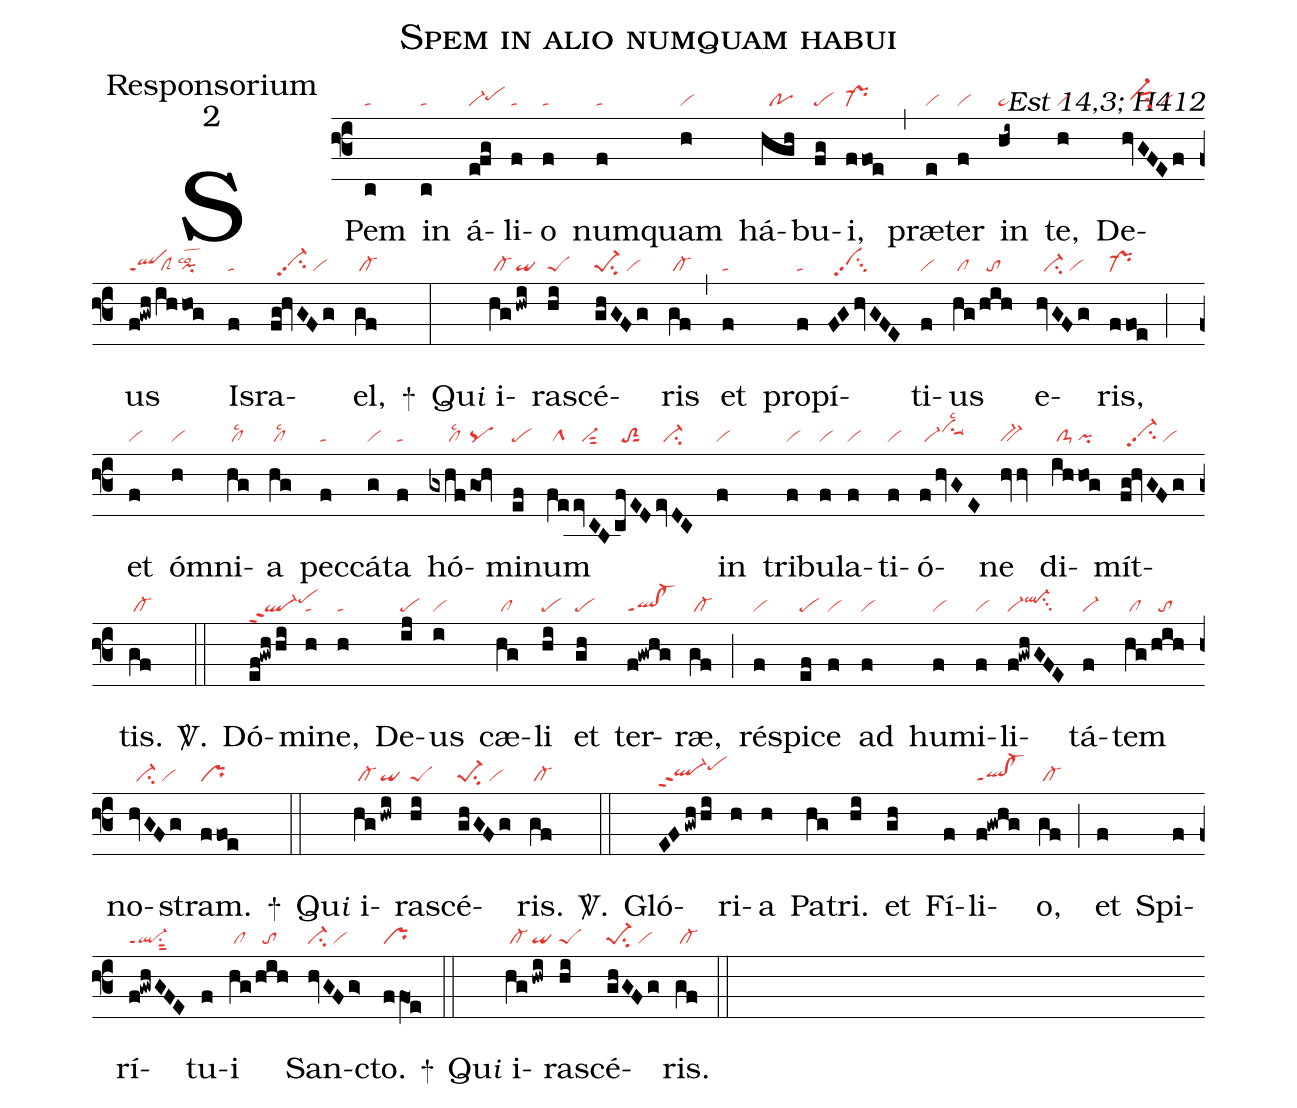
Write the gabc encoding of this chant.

name:Spem in alio numquam habui;
office-part:Responsorium;
mode:2;
commentary:Est 14,3; H412;
nabc-lines:1;
%%
(f3)
SPem(c|ta) in(c|ta) á(efg|vi-pehh)li(f|ta)o(f|ta) num(f|ta)quam(h|vi) há(hgh|//po)bu(fg|pe)i,(ffoe|pr-) (,)
præ(e|vi)ter(f|vi) in(hi~|pe~) te,(h|vi)
De(hvGFEf|//vi-hhsut1su2/vi)us(f!gwh|qlppt1|/ihhog|/clS/pilsco2) Is(f|ta)ra(fg!hvGFg|//vi-hhpp2su2/vi)el,(gf|/cl-) +(:)
Qu<e>i</e> i(hg|/cl-|hwi|qi)ra(hi|peS)scé(ghGFg|pe-1su2/vi)ris(gf|/cl-) (,)
et(f|ta) pro(f|ta)pí(FGhvGFE|//vihhpp2su3)ti(f|vi)us(hg|/cl|/hih|//to) e(hvGFg|//ci-/vi)ris,(ffoe|pr-) (;)
et(f|vi) óm(h|vi)ni(hg|/cllsc2)a(hg|/cllsc2) pec(f|ta)cá(g|vi)ta(f|ta) hó(gxhf|/////cllsc2|/goh|pq)mi(ef|pe)num(fe|/clS1|evCB|//vi-sut2|cfED|//toS2sut1|evDC|//ci-) in(f|vi) tri(f|vi)bu(f|vi)la(f|vi)ti(f|vi)ó(fhvGE|/vi-vihisu1suu1lsc2)ne(hvv|bv-) di(ih|/clS-|hog|pi)mít(fg!hvGFg|//vi-hhpp2su2/vi)tis.(gf|/cl-) <sp>V/</sp>.(::)
Dó(ef!gwh/hi|ql-ppt2pehi)mi(h|ta)ne,(h|ta) De(ij|pe)us(i|vi) cæ(hg|/cl)li(hi|pe) et(gh|pe) ter(f!gwhg|ql!cl-ppt1)ræ,(gf|/cl-) (;)
ré(f|vi)spi(ef|pe)ce(f|vi) ad(f|vi) hu(f|vi)mi(f|vi)li(f!gwhGFE|vi-ql-hisu3)tá(f|vi-)tem(hg|/cl|/hih|//to) no(hvGFg|//vi-su2/vi)stram.(ffoe|pr) +(::)
Qu<e>i</e> i(hg|/cl-|hwi|qi)ra(hi|peS)scé(ghGFg|pe-1su2/vi)ris.(gf|/cl-) <sp>V/</sp>.(::)
Gló(EFgwhhi|ql-hhppt2pehj)ri(h)a(h) Pa(hg)tri.(hi)
et(gh) Fí(f)li(f!gwhg|ql!cl-ppt1)o,(gf|/cl-) (;)
et(f) Spi(f)rí(f!gwhGFE|ql-ppt1su1sut2)tu(f)i(hg|/cl|/hih|//to) San(hvGFg>|ci-/vi)cto.(ffO1e|pr) +(::)
Qu<e>i</e> i(hg|/cl-|hwi|qi)ra(hi|peS)scé(ghGFg|pe-1su2/vi)ris.(gf|/cl-) (::)
